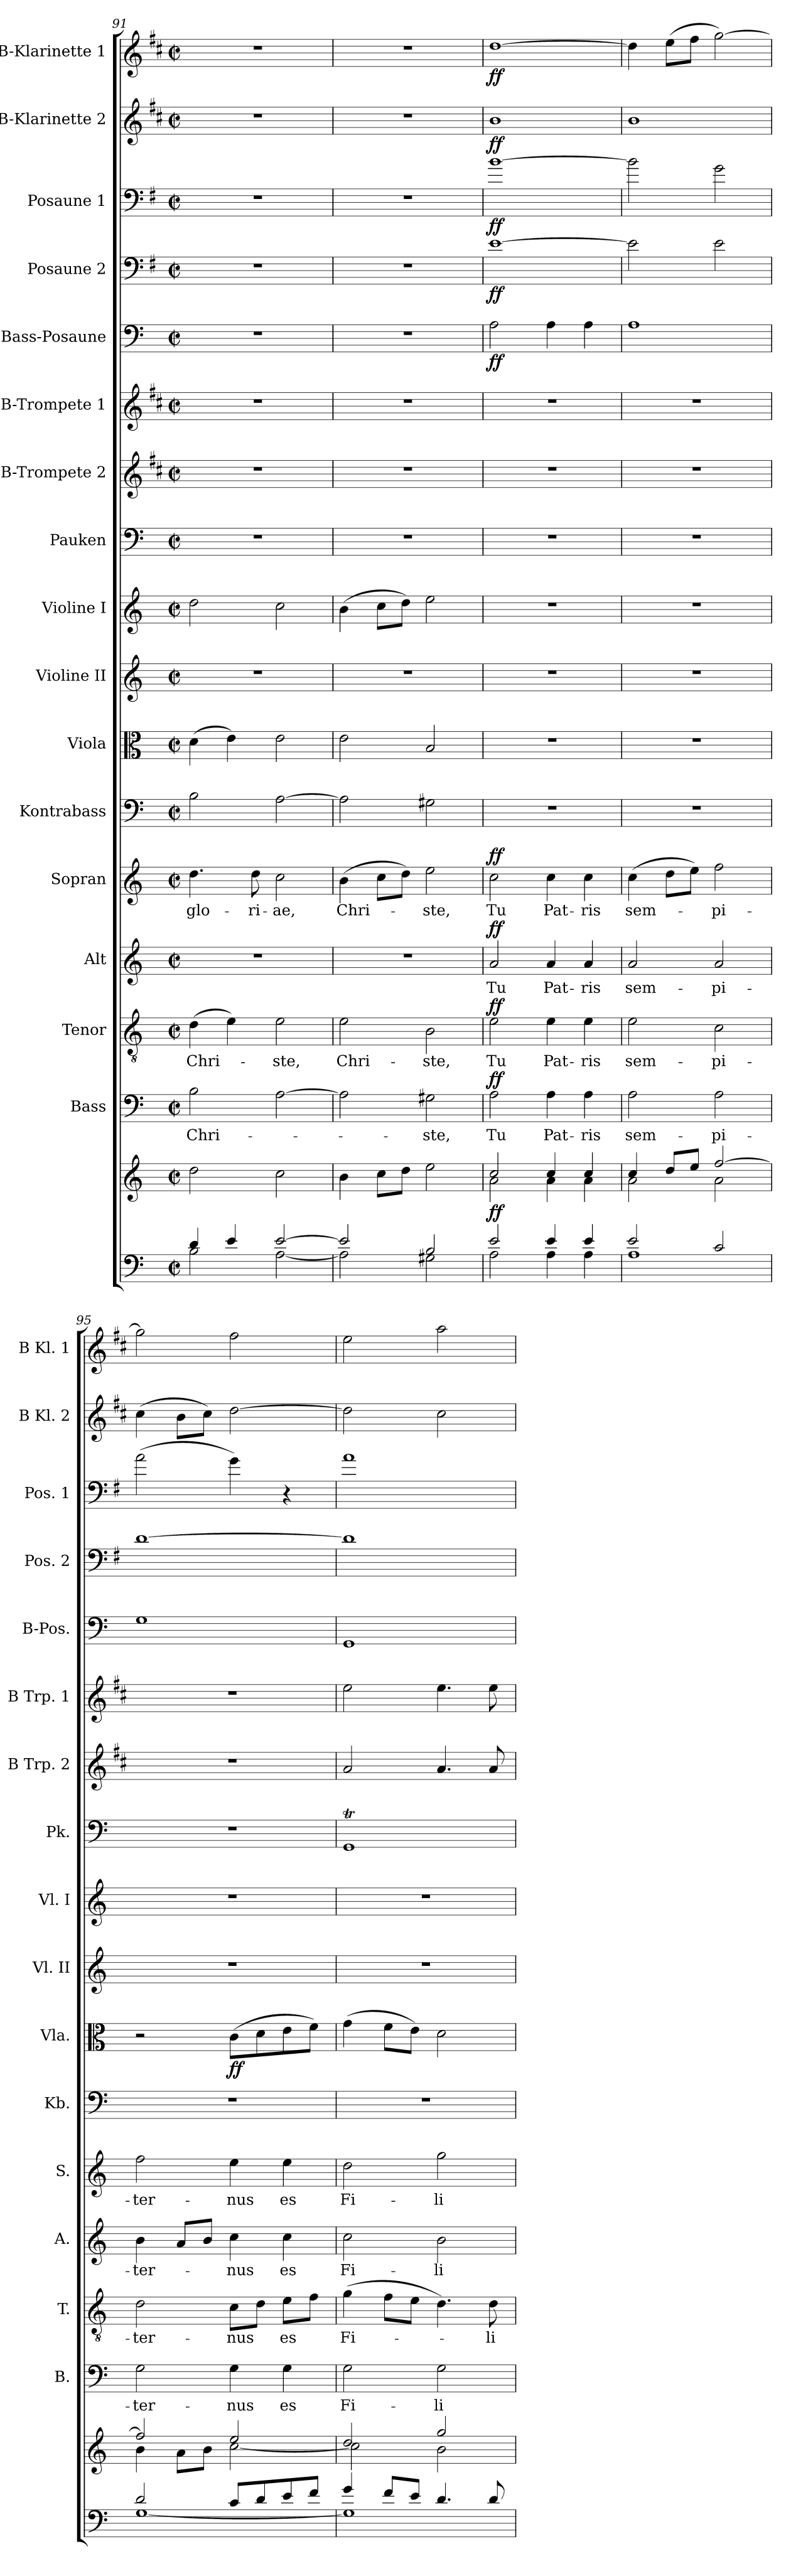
**kern	**kern	**dynam	**kern	**text	**dynam	**kern	**text	**dynam	**kern	**text	**dynam	**kern	**text	**dynam	**kern	**kern	**dynam	**kern	**kern	**kern	**kern	**kern	**kern	**dynam	**kern	**dynam	**kern	**dynam	**kern	**dynam	**kern	**dynam
*part17	*part17	*part17	*part16	*part16	*part16	*part15	*part15	*part15	*part14	*part14	*part14	*part13	*part13	*part13	*part12	*part11	*part11	*part10	*part9	*part8	*part7	*part6	*part5	*part5	*part4	*part4	*part3	*part3	*part2	*part2	*part1	*part1
*staff18	*staff17	*staff17/18	*staff16	*staff16	*staff16	*staff15	*staff15	*staff15	*staff14	*staff14	*staff14	*staff13	*staff13	*staff13	*staff12	*staff11	*staff11	*staff10	*staff9	*staff8	*staff7	*staff6	*staff5	*staff5	*staff4	*staff4	*staff3	*staff3	*staff2	*staff2	*staff1	*staff1
*	*	*	*I"Bass	*	*	*I"Tenor	*	*	*I"Alt	*	*	*I"Sopran	*	*	*I"Kontrabass	*I"Viola	*	*I"Violine II	*I"Violine I	*I"Pauken	*I"B-Trompete 2	*I"B-Trompete 1	*I"Bass-Posaune	*	*I"Posaune 2	*	*I"Posaune 1	*	*I"B-Klarinette 2	*	*I"B-Klarinette 1	*
*	*	*	*I'B.	*	*	*I'T.	*	*	*I'A.	*	*	*I'S.	*	*	*I'Kb.	*I'Vla.	*	*I'Vl. II	*I'Vl. I	*I'Pk.	*I'B Trp. 2	*I'B Trp. 1	*I'B-Pos.	*	*I'Pos. 2	*	*I'Pos. 1	*	*I'B Kl. 2	*	*I'B Kl. 1	*
*clefF4	*clefG2	*	*clefF4	*	*	*clefGv2	*	*	*clefG2	*	*	*clefG2	*	*	*clefF4	*clefC3	*	*clefG2	*clefG2	*clefF4	*clefG2	*clefG2	*clefF4	*	*clefF4	*	*clefF4	*	*clefG2	*	*clefG2	*
*	*	*	*	*	*	*	*	*	*	*	*	*	*	*	*ITrd7c12	*	*	*	*	*	*ITrd1c2	*ITrd1c2	*	*	*ITrd4c7	*	*ITrd4c7	*	*ITrd1c2	*	*ITrd1c2	*
*k[]	*k[]	*	*k[]	*	*	*k[]	*	*	*k[]	*	*	*k[]	*	*	*k[]	*k[]	*	*k[]	*k[]	*k[]	*k[]	*k[]	*k[]	*	*k[]	*	*k[]	*	*k[]	*	*k[]	*
*C:	*C:	*	*C:	*	*	*C:	*	*	*C:	*	*	*C:	*	*	*C:	*C:	*	*C:	*C:	*C:	*C:	*C:	*C:	*	*C:	*	*C:	*	*C:	*	*C:	*
*M2/2	*M2/2	*	*M2/2	*	*	*M2/2	*	*	*M2/2	*	*	*M2/2	*	*	*M2/2	*M2/2	*	*M2/2	*M2/2	*M2/2	*M2/2	*M2/2	*M2/2	*	*M2/2	*	*M2/2	*	*M2/2	*	*M2/2	*
*met(c|)	*met(c|)	*	*met(c|)	*	*	*met(c|)	*	*	*met(c|)	*	*	*met(c|)	*	*	*met(c|)	*met(c|)	*	*met(c|)	*met(c|)	*met(c|)	*met(c|)	*met(c|)	*met(c|)	*	*met(c|)	*	*met(c|)	*	*met(c|)	*	*met(c|)	*
=91	=91	=91	=91	=91	=91	=91	=91	=91	=91	=91	=91	=91	=91	=91	=91	=91	=91	=91	=91	=91	=91	=91	=91	=91	=91	=91	=91	=91	=91	=91	=91	=91
*^	*	*	*	*	*	*	*	*	*	*	*	*	*	*	*	*	*	*	*	*	*	*	*	*	*	*	*	*	*	*	*	*
!	!	!	!	!	!LO:LY:b	!	!	!LO:LY:b	!	!	!	!	!	!LO:LY:b	!	!	!	!	!	!	!	!	!	!	!	!	!	!	!	!	!	!	!
4d/	2B\	2dd\	.	2B\	Chri-	.	(>4d\	Chri-	.	1r	.	.	4.dd\	glo-	.	2BB\	(>4d\	.	1r	2dd\	1r	1r	1r	1r	.	1r	.	1r	.	1r	.	1r	.
4e/	.	.	.	.	.	.	4e\)	.	.	.	.	.	.	.	.	.	4e\)	.	.	.	.	.	.	.	.	.	.	.	.	.	.	.	.
!	!	!	!	!	!	!	!	!	!	!	!	!	!	!LO:LY:b	!	!	!	!	!	!	!	!	!	!	!	!	!	!	!	!	!	!	!
.	.	.	.	.	.	.	.	.	.	.	.	.	8dd\	-ri-	.	.	.	.	.	.	.	.	.	.	.	.	.	.	.	.	.	.	.
!	!	!	!	!	!	!	!	!LO:LY:b	!	!	!	!	!	!LO:LY:b	!	!	!	!	!	!	!	!	!	!	!	!	!	!	!	!	!	!	!
[>2e/	[<2A\	2cc\	.	[2A\	.	.	2e\	-ste,	.	.	.	.	2cc\	-ae,	.	[2AA\	2e\	.	.	2cc\	.	.	.	.	.	.	.	.	.	.	.	.	.
=92	=92	=92	=92	=92	=92	=92	=92	=92	=92	=92	=92	=92	=92	=92	=92	=92	=92	=92	=92	=92	=92	=92	=92	=92	=92	=92	=92	=92	=92	=92	=92	=92	=92
!	!	!	!	!	!	!	!	!LO:LY:b	!	!	!	!	!	!LO:LY:b	!	!	!	!	!	!	!	!	!	!	!	!	!	!	!	!	!	!	!
2e/]	2A\]	4b\	.	2A\]	.	.	2e\	Chri-	.	1r	.	.	(>4b\	Chri-	.	2AA\]	2e\	.	1r	(>4b\	1r	1r	1r	1r	.	1r	.	1r	.	1r	.	1r	.
.	.	8cc\L	.	.	.	.	.	.	.	.	.	.	8cc\L	.	.	.	.	.	.	8cc\L	.	.	.	.	.	.	.	.	.	.	.	.	.
.	.	8dd\J	.	.	.	.	.	.	.	.	.	.	8dd\J)	.	.	.	.	.	.	8dd\J)	.	.	.	.	.	.	.	.	.	.	.	.	.
!	!	!	!	!	!LO:LY:b	!	!	!LO:LY:b	!	!	!	!	!	!LO:LY:b	!	!	!	!	!	!	!	!	!	!	!	!	!	!	!	!	!	!	!
2B/	2G#X\	2ee\	.	2G#X\	-ste,	.	2B\	-ste,	.	.	.	.	2ee\	-ste,	.	2GG#X\	2B/	.	.	2ee\	.	.	.	.	.	.	.	.	.	.	.	.	.
=93	=93	=93	=93	=93	=93	=93	=93	=93	=93	=93	=93	=93	=93	=93	=93	=93	=93	=93	=93	=93	=93	=93	=93	=93	=93	=93	=93	=93	=93	=93	=93	=93	=93
*	*	*^	*	*	*	*	*	*	*	*	*	*	*	*	*	*	*	*	*	*	*	*	*	*	*	*	*	*	*	*	*	*	*
!	!	!	!	!LO:DY:b	!	!LO:LY:b	!LO:DY:a	!	!LO:LY:b	!LO:DY:a	!	!LO:LY:b	!LO:DY:a	!	!LO:LY:b	!LO:DY:a	!	!	!	!	!	!	!	!	!	!LO:DY:b	!	!LO:DY:b	!	!LO:DY:b	!	!LO:DY:b	!	!LO:DY:b
2e/	2A\	2cc/	2a\	ff	2A\	Tu	ff	2e\	Tu	ff	2a/	Tu	ff	2cc\	Tu	ff	1r	1r	.	1r	1r	1r	1r	1r	2A\	ff	[1A	ff	[1e	ff	1a	ff	[1cc	ff
!	!	!	!	!	!	!LO:LY:b	!	!	!LO:LY:b	!	!	!LO:LY:b	!	!	!LO:LY:b	!	!	!	!	!	!	!	!	!	!	!	!	!	!	!	!	!	!	!
4e/	4A\	4cc/	4a\	.	4A\	Pat-	.	4e\	Pat-	.	4a/	Pat-	.	4cc\	Pat-	.	.	.	.	.	.	.	.	.	4A\	.	.	.	.	.	.	.	.	.
!	!	!	!	!	!	!LO:LY:b	!	!	!LO:LY:b	!	!	!LO:LY:b	!	!	!LO:LY:b	!	!	!	!	!	!	!	!	!	!	!	!	!	!	!	!	!	!	!
4e/	4A\	4cc/	4a\	.	4A\	-ris	.	4e\	-ris	.	4a/	-ris	.	4cc\	-ris	.	.	.	.	.	.	.	.	.	4A\	.	.	.	.	.	.	.	.	.
=94	=94	=94	=94	=94	=94	=94	=94	=94	=94	=94	=94	=94	=94	=94	=94	=94	=94	=94	=94	=94	=94	=94	=94	=94	=94	=94	=94	=94	=94	=94	=94	=94	=94	=94
!	!	!	!	!	!	!LO:LY:b	!	!	!LO:LY:b	!	!	!LO:LY:b	!	!	!LO:LY:b	!	!	!	!	!	!	!	!	!	!	!	!	!	!	!	!	!	!	!
2e/	1A	4cc/	2a\	.	2A\	sem-	.	2e\	sem-	.	2a/	sem-	.	(>4cc\	sem-	.	1r	1r	.	1r	1r	1r	1r	1r	1A	.	2A\]	.	2e\]	.	1a	.	4cc\]	.
.	.	8dd/L	.	.	.	.	.	.	.	.	.	.	.	8dd\L	.	.	.	.	.	.	.	.	.	.	.	.	.	.	.	.	.	.	(>8dd\L	.
.	.	8ee/J	.	.	.	.	.	.	.	.	.	.	.	8ee\J)	.	.	.	.	.	.	.	.	.	.	.	.	.	.	.	.	.	.	8ee\J	.
!	!	!	!	!	!	!LO:LY:b	!	!	!LO:LY:b	!	!	!LO:LY:b	!	!	!LO:LY:b	!	!	!	!	!	!	!	!	!	!	!	!	!	!	!	!	!	!	!
2c/	.	[>2ff/	2a\	.	2A\	-pi-	.	2c\	-pi-	.	2a/	-pi-	.	2ff\	-pi-	.	.	.	.	.	.	.	.	.	.	.	2A\	.	2c\	.	.	.	[2ff\)	.
!!LO:PB:g=z
=95	=95	=95	=95	=95	=95	=95	=95	=95	=95	=95	=95	=95	=95	=95	=95	=95	=95	=95	=95	=95	=95	=95	=95	=95	=95	=95	=95	=95	=95	=95	=95	=95	=95	=95
!	!	!	!	!	!	!LO:LY:b	!	!	!LO:LY:b	!	!	!LO:LY:b	!	!	!LO:LY:b	!	!	!	!	!	!	!	!	!	!	!	!	!	!	!	!	!	!	!
2d/	[<1G	2ff/]	4b\	.	2G\	-ter-	.	2d\	-ter-	.	4b\	-ter-	.	2ff\	-ter-	.	1r	2r	.	1r	1r	1r	1r	1r	1G	.	[1G	.	(>2d\	.	(>4b\	.	2ff\]	.
.	.	.	8a\L	.	.	.	.	.	.	.	8a/L	.	.	.	.	.	.	.	.	.	.	.	.	.	.	.	.	.	.	.	8a\L	.	.	.
.	.	.	8b\J	.	.	.	.	.	.	.	8b/J	.	.	.	.	.	.	.	.	.	.	.	.	.	.	.	.	.	.	.	8b\J)	.	.	.
!	!	!	!	!	!	!LO:LY:b	!	!	!LO:LY:b	!	!	!LO:LY:b	!	!	!LO:LY:b	!	!	!	!LO:DY:b	!	!	!	!	!	!	!	!	!	!	!	!	!	!	!
8c/L	.	2ee/	[<2cc\	.	4G\	-nus	.	8c\L	-nus	.	4cc\	-nus	.	4ee\	-nus	.	.	(>8c\L	ff	.	.	.	.	.	.	.	.	.	4c\)	.	[2cc\	.	2ee\	.
8d/	.	.	.	.	.	.	.	8d\J	.	.	.	.	.	.	.	.	.	8d\	.	.	.	.	.	.	.	.	.	.	.	.	.	.	.	.
!	!	!	!	!	!	!LO:LY:b	!	!	!LO:LY:b	!	!	!LO:LY:b	!	!	!LO:LY:b	!	!	!	!	!	!	!	!	!	!	!	!	!	!	!	!	!	!	!
8e/	.	.	.	.	4G\	es	.	8e\L	es	.	4cc\	es	.	4ee\	es	.	.	8e\	.	.	.	.	.	.	.	.	.	.	4r	.	.	.	.	.
8f/J	.	.	.	.	.	.	.	8f\J	.	.	.	.	.	.	.	.	.	8f\J)	.	.	.	.	.	.	.	.	.	.	.	.	.	.	.	.
=96	=96	=96	=96	=96	=96	=96	=96	=96	=96	=96	=96	=96	=96	=96	=96	=96	=96	=96	=96	=96	=96	=96	=96	=96	=96	=96	=96	=96	=96	=96	=96	=96	=96	=96
!	!	!	!	!	!	!LO:LY:b	!	!	!LO:LY:b	!	!	!LO:LY:b	!	!	!LO:LY:b	!	!	!	!	!	!	!	!	!	!	!	!	!	!	!	!	!	!	!
4g/	1G]	2dd/	2cc\]	.	2G\	Fi-	.	(>4g\	Fi-	.	2cc\	Fi-	.	2dd\	Fi-	.	1r	(>4g\	.	1r	1r	1GGT	2g/	2dd\	1GG	.	1G]	.	1d	.	2cc\]	.	2dd\	.
8f/L	.	.	.	.	.	.	.	8f\L	.	.	.	.	.	.	.	.	.	8f\L	.	.	.	.	.	.	.	.	.	.	.	.	.	.	.	.
8e/J	.	.	.	.	.	.	.	8e\J	.	.	.	.	.	.	.	.	.	8e\J)	.	.	.	.	.	.	.	.	.	.	.	.	.	.	.	.
!	!	!	!	!	!	!LO:LY:b	!	!	!	!	!	!LO:LY:b	!	!	!LO:LY:b	!	!	!	!	!	!	!	!	!	!	!	!	!	!	!	!	!	!	!
4.d/	.	2gg/	2b\	.	2G\	-li-	.	4.d\)	.	.	2b\	-li-	.	2gg\	-li-	.	.	2d\	.	.	.	.	4.g/	4.dd\	.	.	.	.	.	.	2b\	.	2gg\	.
!	!	!	!	!	!	!	!	!	!LO:LY:b	!	!	!	!	!	!	!	!	!	!	!	!	!	!	!	!	!	!	!	!	!	!	!	!	!
8d/	.	.	.	.	.	.	.	8d\	-li-	.	.	.	.	.	.	.	.	.	.	.	.	.	8g/	8dd\	.	.	.	.	.	.	.	.	.	.
*v	*v	*	*	*	*	*	*	*	*	*	*	*	*	*	*	*	*	*	*	*	*	*	*	*	*	*	*	*	*	*	*	*	*	*
*	*v	*v	*	*	*	*	*	*	*	*	*	*	*	*	*	*	*	*	*	*	*	*	*	*	*	*	*	*	*	*	*	*	*
=	=	=	=	=	=	=	=	=	=	=	=	=	=	=	=	=	=	=	=	=	=	=	=	=	=	=	=	=	=	=	=	=
*-	*-	*-	*-	*-	*-	*-	*-	*-	*-	*-	*-	*-	*-	*-	*-	*-	*-	*-	*-	*-	*-	*-	*-	*-	*-	*-	*-	*-	*-	*-	*-	*-
